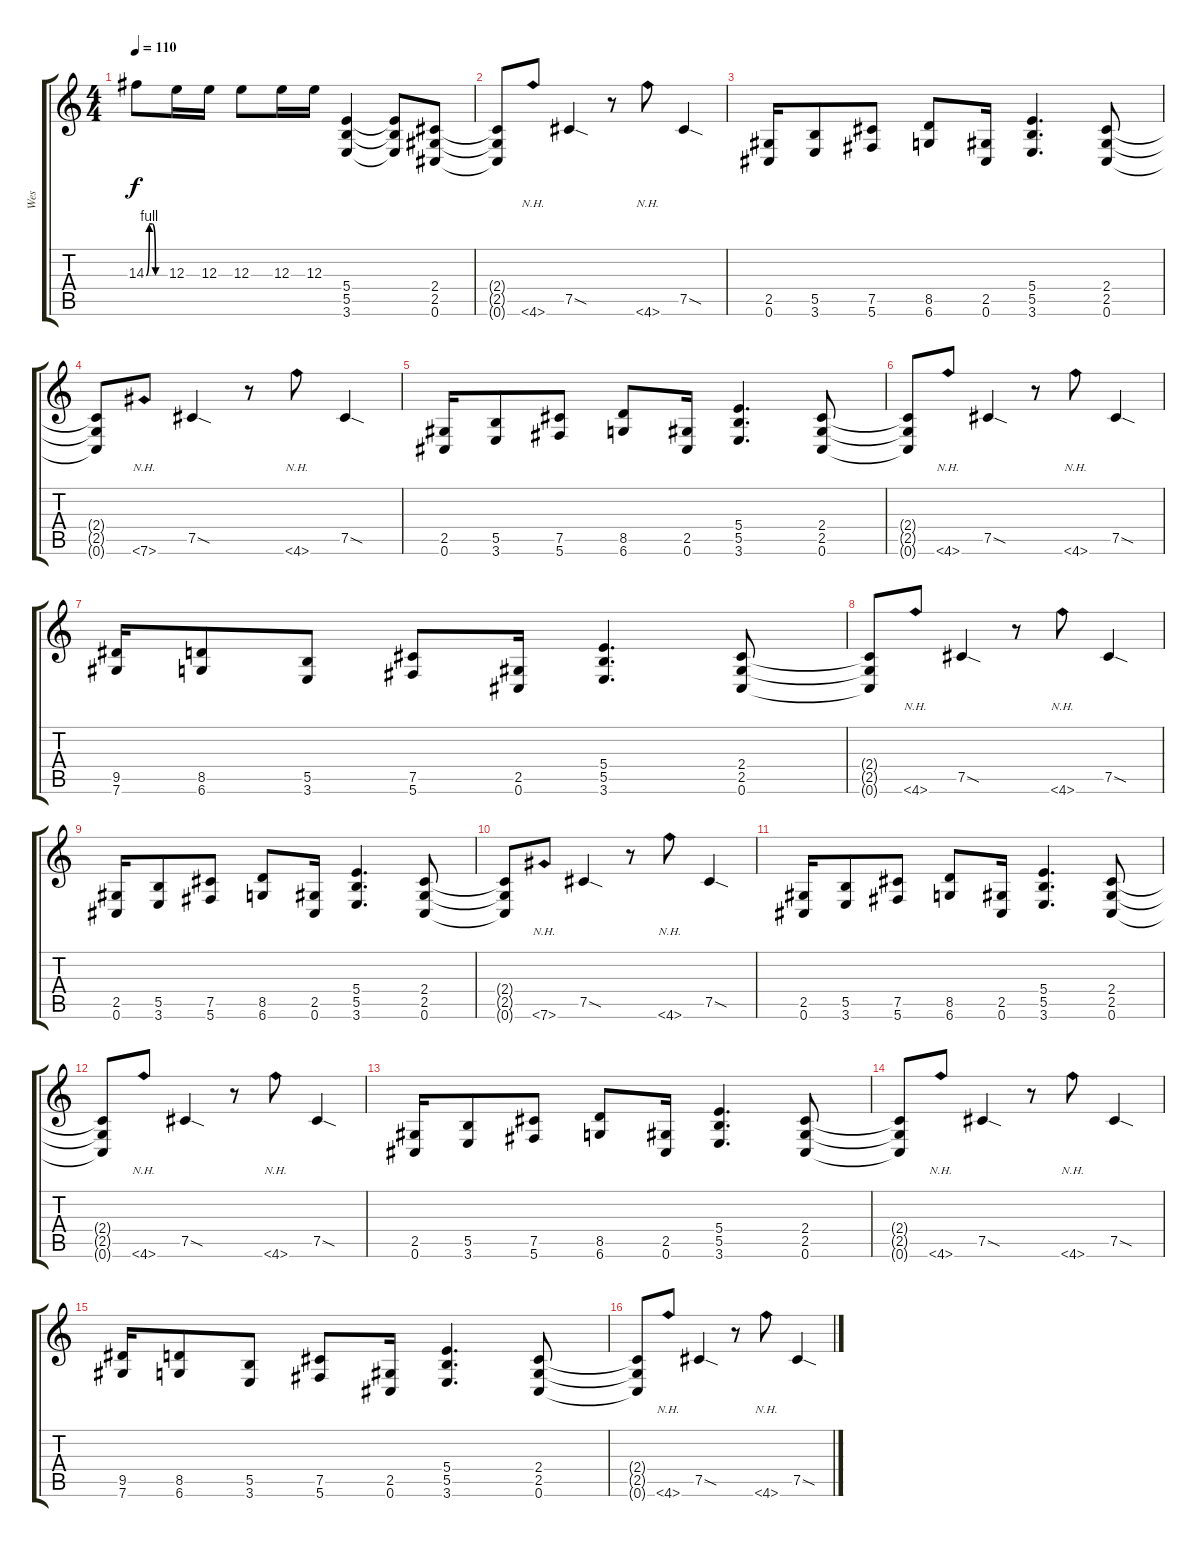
\track ("Wes" "Wes") {instrument distortionguitar}
\staff {score tabs}
\tuning (Db4 Ab3 E3 B2 Gb2 Db2) {hide}
\ts (4 4)
\tempo 110
\clef g2
\ks c
14.3{be (custom 0 0 10 4 20 4 30 0 60 0)}.8{dy f} 12.3.16 12.3.16 12.3.8 12.3.16 12.3.16 (5.4 5.5 3.6).4 (5.4{t} 5.5{t} 3.6{t}).8 (2.4 2.5 0.6).8 |
(2.4{t} 2.5{t} 0.6{t}).8 4.6{nh}.8 7.5{sod}.4 r.8 4.6{nh}.8 7.5{sod}.4 |
(2.5 0.6).16 (5.5 3.6).8 (7.5 5.6).8 (8.5 6.6).8 (2.5 0.6).16 (5.4 5.5 3.6).4{d} (2.4 2.5 0.6).8 |
(2.4{t} 2.5{t} 0.6{t}).8 7.6{nh}.8 7.5{sod}.4 r.8 4.6{nh}.8 7.5{sod}.4 |
(2.5 0.6).16 (5.5 3.6).8 (7.5 5.6).8 (8.5 6.6).8 (2.5 0.6).16 (5.4 5.5 3.6).4{d} (2.4 2.5 0.6).8 |
(2.4{t} 2.5{t} 0.6{t}).8 4.6{nh}.8 7.5{sod}.4 r.8 4.6{nh}.8 7.5{sod}.4 |
(9.5 7.6).16 (8.5 6.6).8 (5.5 3.6).8 (7.5 5.6).8 (2.5 0.6).16 (5.4 5.5 3.6).4{d} (2.4 2.5 0.6).8 |
(2.4{t} 2.5{t} 0.6{t}).8 4.6{nh}.8 7.5{sod}.4 r.8 4.6{nh}.8 7.5{sod}.4 |
(2.5 0.6).16 (5.5 3.6).8 (7.5 5.6).8 (8.5 6.6).8 (2.5 0.6).16 (5.4 5.5 3.6).4{d} (2.4 2.5 0.6).8 |
(2.4{t} 2.5{t} 0.6{t}).8 7.6{nh}.8 7.5{sod}.4 r.8 4.6{nh}.8 7.5{sod}.4 |
(2.5 0.6).16 (5.5 3.6).8 (7.5 5.6).8 (8.5 6.6).8 (2.5 0.6).16 (5.4 5.5 3.6).4{d} (2.4 2.5 0.6).8 |
(2.4{t} 2.5{t} 0.6{t}).8 4.6{nh}.8 7.5{sod}.4 r.8 4.6{nh}.8 7.5{sod}.4 |
(2.5 0.6).16 (5.5 3.6).8 (7.5 5.6).8 (8.5 6.6).8 (2.5 0.6).16 (5.4 5.5 3.6).4{d} (2.4 2.5 0.6).8 |
(2.4{t} 2.5{t} 0.6{t}).8 4.6{nh}.8 7.5{sod}.4 r.8 4.6{nh}.8 7.5{sod}.4 |
(9.5 7.6).16 (8.5 6.6).8 (5.5 3.6).8 (7.5 5.6).8 (2.5 0.6).16 (5.4 5.5 3.6).4{d} (2.4 2.5 0.6).8 |
(2.4{t} 2.5{t} 0.6{t}).8 4.6{nh}.8 7.5{sod}.4 r.8 4.6{nh}.8 7.5{sod}.4
